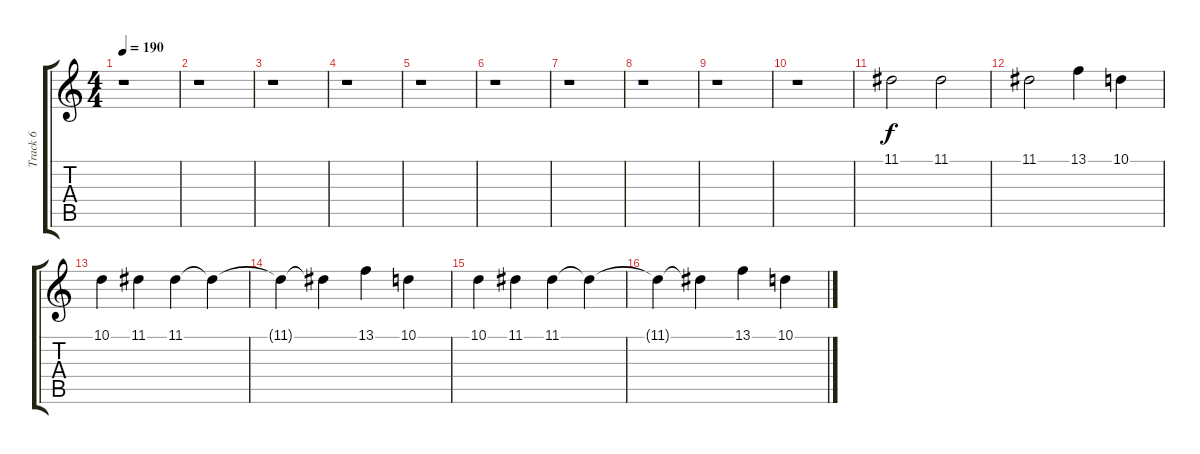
\track ("Track 6" "Track 6") {instrument viola}
\staff {score tabs}
\tuning (E4 B3 G3 D3 A2 D2) {hide}
\ts (4 4)
\tempo 190
\clef g2
\ks c
r.1{dy f} |
r.1 |
r.1 |
r.1 |
r.1 |
r.1 |
r.1 |
r.1 |
r.1 |
r.1 |
11.1.2 11.1.2 |
11.1.2 13.1.4 10.1.4 |
10.1.4 11.1.4 11.1.4 11.1{t}.4 |
11.1{t}.4 11.1{t}.4 13.1.4 10.1.4 |
10.1.4 11.1.4 11.1.4 11.1{t}.4 |
11.1{t}.4 11.1{t}.4 13.1.4 10.1.4
